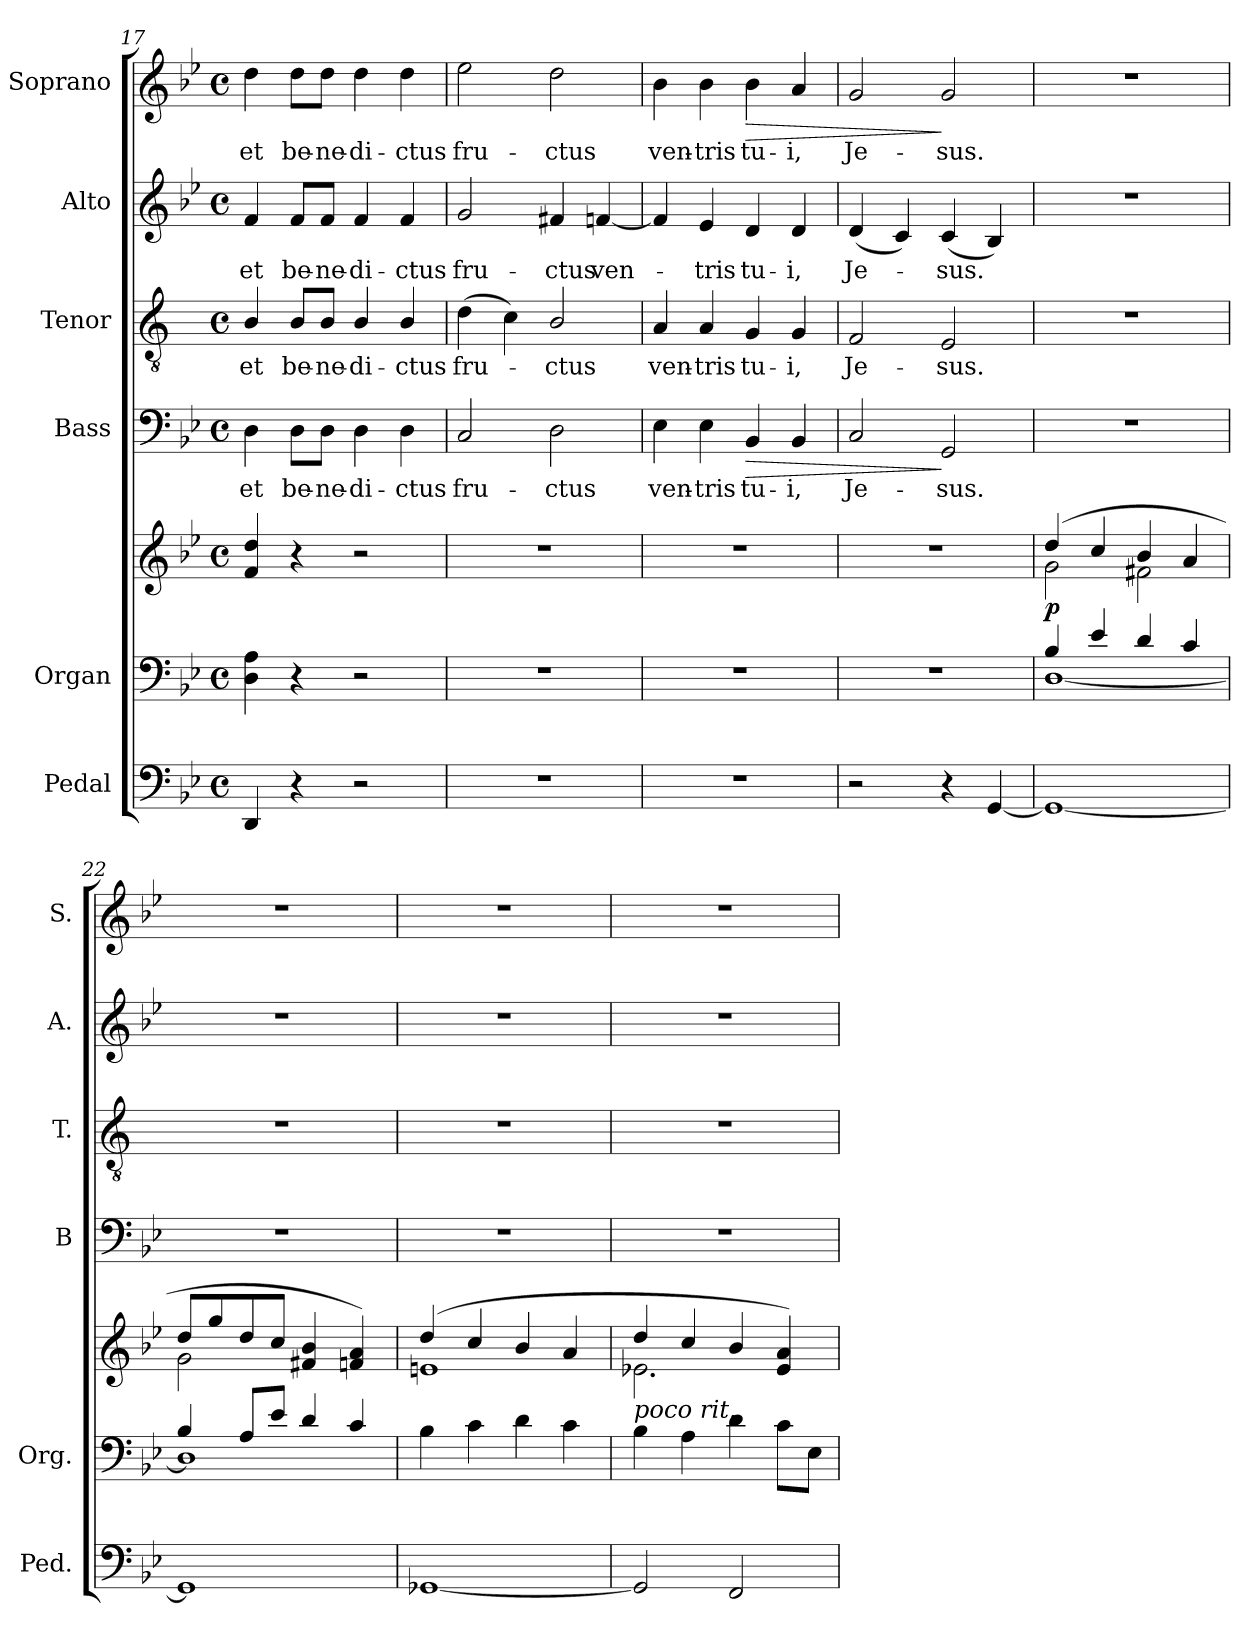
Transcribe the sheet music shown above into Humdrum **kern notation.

**kern	**kern	**kern	**dynam	**kern	**text	**dynam	**kern	**text	**kern	**text	**kern	**text	**dynam
*part6	*part5	*part5	*part5	*part4	*part4	*part4	*part3	*part3	*part2	*part2	*part1	*part1	*part1
*staff7	*staff6	*staff5	*staff5/6	*staff4	*staff4	*staff4	*staff3	*staff3	*staff2	*staff2	*staff1	*staff1	*staff1
*I"Pedal	*I"Organ	*	*	*I"Bass	*	*	*I"Tenor	*	*I"Alto	*	*I"Soprano	*	*
*I'Ped.	*I'Org.	*	*	*I'B	*	*	*I'T.	*	*I'A.	*	*I'S.	*	*
*clefF4	*clefF4	*clefG2	*	*clefF4	*	*	*clefGv2	*	*clefG2	*	*clefG2	*	*
*	*	*	*	*	*	*	*ITrd1c2	*	*	*	*	*	*
*k[b-e-]	*k[b-e-]	*k[b-e-]	*	*k[b-e-]	*	*	*k[b-e-]	*	*k[b-e-]	*	*k[b-e-]	*	*
*B-:	*B-:	*B-:	*	*B-:	*	*	*B-:	*	*B-:	*	*B-:	*	*
*M4/4	*M4/4	*M4/4	*	*M4/4	*	*	*M4/4	*	*M4/4	*	*M4/4	*	*
*met(c)	*met(c)	*met(c)	*	*met(c)	*	*	*met(c)	*	*met(c)	*	*met(c)	*	*
=17	=17	=17	=17	=17	=17	=17	=17	=17	=17	=17	=17	=17	=17
4DD/	4D\ 4A\	4f/ 4dd/	.	4D\	et	.	4A/	et	4f/	et	4dd\	et	.
4r	4r	4r	.	8D\L	be-	.	8A/L	be-	8f/L	be-	8dd\L	be-	.
.	.	.	.	8D\J	-ne-	.	8A/J	-ne-	8f/J	-ne-	8dd\J	-ne-	.
2r	2r	2r	.	4D\	-di-	.	4A/	-di-	4f/	-di-	4dd\	-di-	.
.	.	.	.	4D\	-ctus	.	4A/	-ctus	4f/	-ctus	4dd\	-ctus	.
!!LO:LB:g=z
=18	=18	=18	=18	=18	=18	=18	=18	=18	=18	=18	=18	=18	=18
1r	1r	1r	.	2C/	fru-	.	(4c\	fru-	2g/	fru-	2ee-\	fru-	.
.	.	.	.	.	.	.	4B-\)	.	.	.	.	.	.
.	.	.	.	2D\	-ctus	.	2A/	-ctus	4f#X/	-ctus	2dd\	-ctus	.
.	.	.	.	.	.	.	.	.	[4fn/	ven-	.	.	.
=19	=19	=19	=19	=19	=19	=19	=19	=19	=19	=19	=19	=19	=19
1r	1r	1r	.	4E-\	ven-	.	4G/	ven-	4f/]	.	4b-\	ven-	.
.	.	.	.	4E-\	-tris	.	4G/	-tris	4e-/	-tris	4b-\	-tris	.
!	!	!	!	!	!	!LO:HP:b	!	!	!	!	!	!	!LO:HP:b
.	.	.	.	4BB-/	tu-	>	4F/	tu-	4d/	tu-	4b-\	tu-	>
.	.	.	.	4BB-/	-i,	.	4F/	-i,	4d/	-i,	4a/	-i,	.
=20	=20	=20	=20	=20	=20	=20	=20	=20	=20	=20	=20	=20	=20
2r	1r	1r	.	2C/	Je-	.	2E-/	Je-	(4d/	Je-	2g/	Je-	.
.	.	.	.	.	.	.	.	.	4c/)	.	.	.	.
4r	.	.	.	2GG/	-sus.	]	2D/	-sus.	(4c/	-sus.	2g/	-sus.	]
[4GG/	.	.	.	.	.	.	.	.	4B-/)	.	.	.	.
=21	=21	=21	=21	=21	=21	=21	=21	=21	=21	=21	=21	=21	=21
*	*^	*^	*	*	*	*	*	*	*	*	*	*	*
!	!	!	!	!	!LO:DY:b	!	!	!	!	!	!	!	!	!	!
1GG_	4B-/	[<1D	(4dd/	2g\	p	1r	.	.	1r	.	1r	.	1r	.	.
.	4e-/	.	4cc/	.	.	.	.	.	.	.	.	.	.	.	.
.	4d/	.	4b-/	2f#X\	.	.	.	.	.	.	.	.	.	.	.
.	4c/	.	4a/	.	.	.	.	.	.	.	.	.	.	.	.
=22	=22	=22	=22	=22	=22	=22	=22	=22	=22	=22	=22	=22	=22	=22	=22
1GG]	4B-/	1D]	8dd/L	2g\	.	1r	.	.	1r	.	1r	.	1r	.	.
.	.	.	8gg/	.	.	.	.	.	.	.	.	.	.	.	.
.	8A/L	.	8dd/	.	.	.	.	.	.	.	.	.	.	.	.
.	8e-/J	.	8cc/J	.	.	.	.	.	.	.	.	.	.	.	.
.	4d/	.	4f#X/ 4b-/	2ryy	.	.	.	.	.	.	.	.	.	.	.
.	4c/	.	4fn/ 4a/)	.	.	.	.	.	.	.	.	.	.	.	.
*	*v	*v	*	*	*	*	*	*	*	*	*	*	*	*	*
=23	=23	=23	=23	=23	=23	=23	=23	=23	=23	=23	=23	=23	=23	=23
[1GG-X	4B-\	(4dd/	1en	.	1r	.	.	1r	.	1r	.	1r	.	.
.	4c\	4cc/	.	.	.	.	.	.	.	.	.	.	.	.
.	4d\	4b-/	.	.	.	.	.	.	.	.	.	.	.	.
.	4c\	4a/	.	.	.	.	.	.	.	.	.	.	.	.
!!LO:PB:g=z
=24	=24	=24	=24	=24	=24	=24	=24	=24	=24	=24	=24	=24	=24	=24
!	!	!LO:TX:b:i:t=poco rit.	!	!	!	!	!	!	!	!	!	!	!	!
2GG-/]	4B-\	4dd/	2.e-X\	.	1r	.	.	1r	.	1r	.	1r	.	.
.	4A\	4cc/	.	.	.	.	.	.	.	.	.	.	.	.
2FF/	4d\	4b-/	.	.	.	.	.	.	.	.	.	.	.	.
.	8c\L	4e-/ 4a/)	4ryy	.	.	.	.	.	.	.	.	.	.	.
.	8E-\J	.	.	.	.	.	.	.	.	.	.	.	.	.
*	*	*v	*v	*	*	*	*	*	*	*	*	*	*	*
=	=	=	=	=	=	=	=	=	=	=	=	=	=
*-	*-	*-	*-	*-	*-	*-	*-	*-	*-	*-	*-	*-	*-
